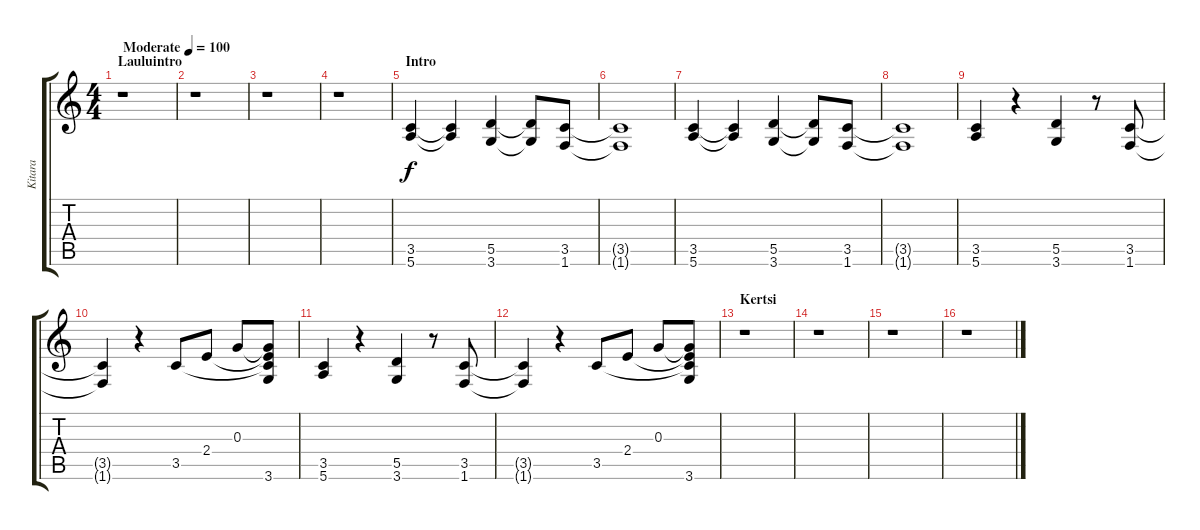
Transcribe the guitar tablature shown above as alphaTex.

\track ("Kitara" "Kitara") {instrument electricguitarclean}
\staff {score tabs}
\tuning (E4 B3 G3 D3 A2 E2) {hide}
\ts (4 4)
\section ("" "Lauluintro")
\tempo (100 "Moderate")
\clef g2
\ks c
r.1{dy f instrument electricguitarclean} |
r.1 |
r.1 |
r.1 |
\section ("" "Intro")
(3.5 5.6).4 (3.5{t} 5.6{t}).4 (5.5 3.6).4 (5.5{t} 3.6{t}).8 (3.5 1.6).8 |
(3.5{t} 1.6{t}).1 |
(3.5 5.6).4 (3.5{t} 5.6{t}).4 (5.5 3.6).4 (5.5{t} 3.6{t}).8 (3.5 1.6).8 |
(3.5{t} 1.6{t}).1 |
(3.5 5.6).4 r.4 (5.5 3.6).4 r.8 (3.5 1.6).8 |
(3.5{t} 1.6{t}).4 r.4 3.5.8 2.4.8 0.3.8 (0.3{t} 2.4{t} 3.5{t} 3.6).8 |
(3.5 5.6).4 r.4 (5.5 3.6).4 r.8 (3.5 1.6).8 |
(3.5{t} 1.6{t}).4 r.4 3.5.8 2.4.8 0.3.8 (0.3{t} 2.4{t} 3.5{t} 3.6).8 |
\section ("" "Kertsi")
r.1 |
r.1 |
r.1 |
r.1
